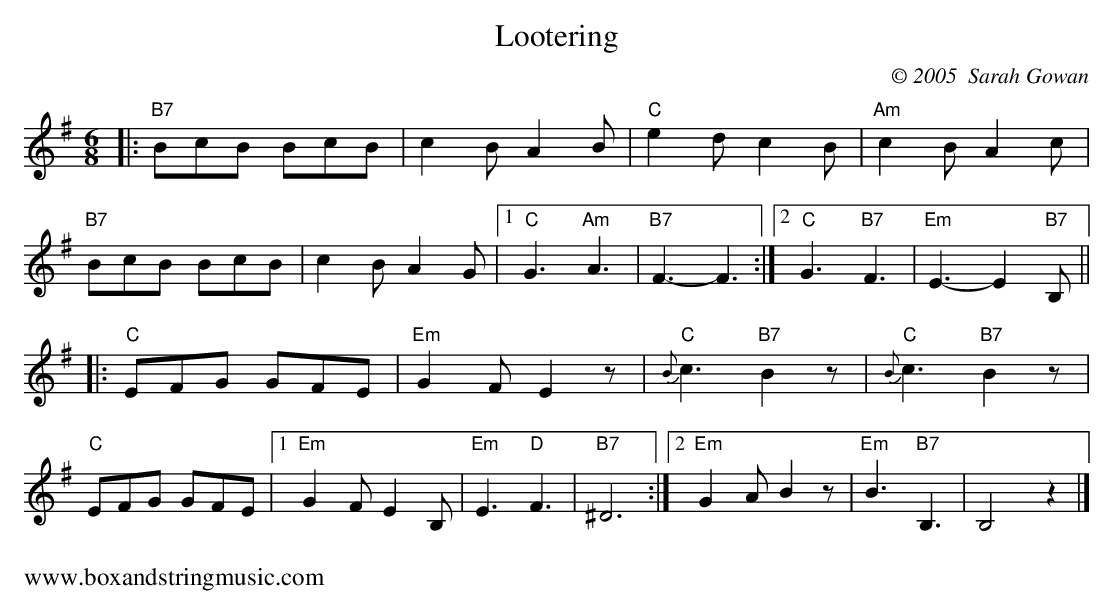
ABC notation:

X:1
T:Lootering
C:© 2005  Sarah Gowan
M:6/8
K:Em
|:"B7"BcB BcB|c2B A2B|"C"e2dc2B|"Am"c2B A2c|
"B7"BcB BcB|c2B A2G|1"C"G3"Am"A3|"B7"F3-F3:|2"C"G3"B7"F3|"Em"E3-E2"B7"B,||
|:"C"EFG GFE |"Em"G2F E2z|"C"{B}c3"B7"B2z|"C"{B}c3"B7"B2z|
"C"EFG GFE|1"Em"G2 FE2B,|"Em"E3"D"F3|"B7"^D6:|2"Em"G2AB2z|"Em"B3"B7"B,3|B,4z2|]
